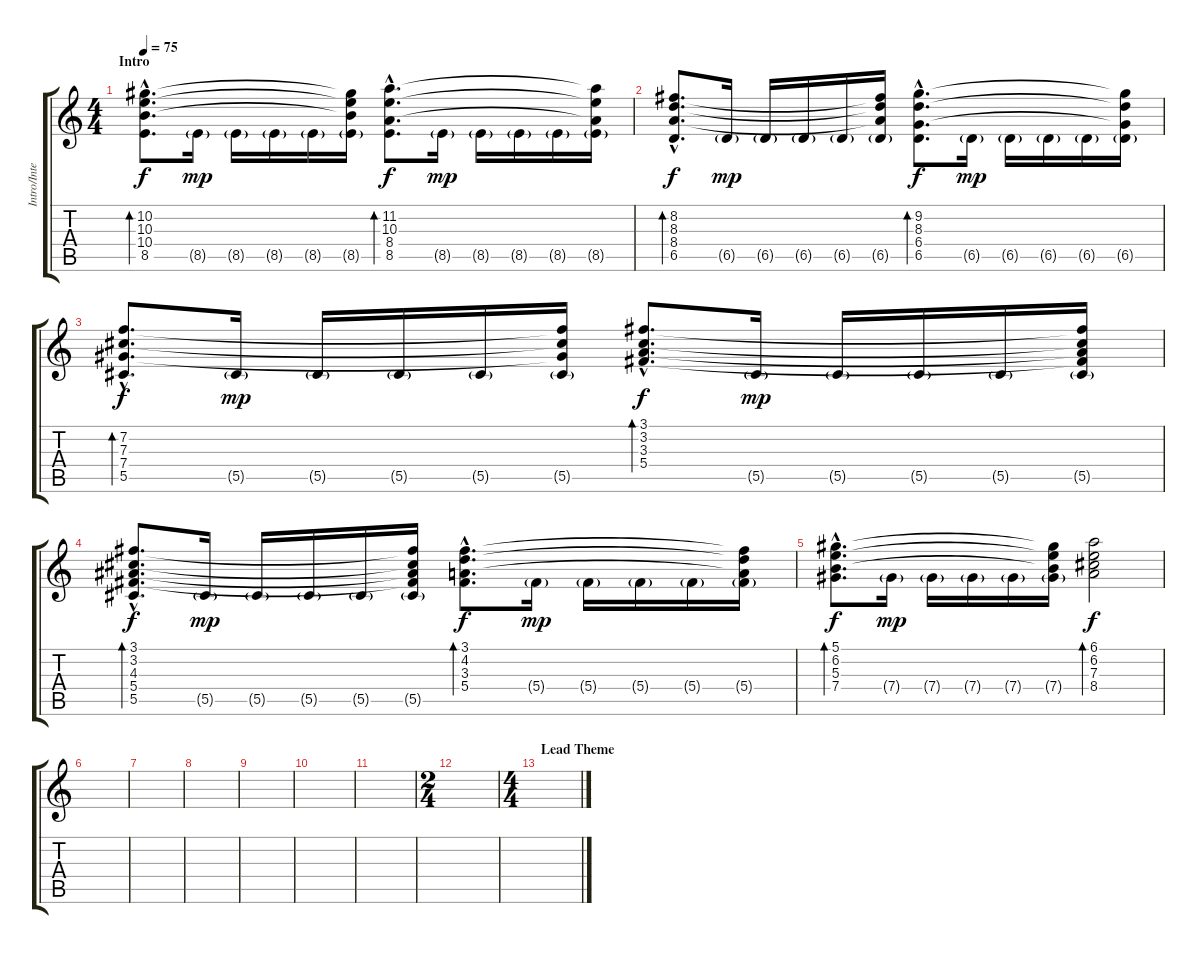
\track ("Intro/Interlude" "Intro/Inte") {instrument acousticguitarnylon}
\staff {score tabs}
\tuning (Eb4 Bb3 Gb3 Db3 Ab2 Eb2) {hide}
\ts (4 4)
\section ("" "Intro")
\tempo 75
\clef g2
\ks c
(10.2{hac} 10.3{hac} 10.4{hac} 8.5{hac}).8{d bd 240 dy f instrument acousticguitarnylon} 8.5{g}.16{dy mp} 8.5{g}.16 8.5{g}.16 8.5{g}.16 (10.2{t} 10.3{t} 10.4{t} 8.5{g}).16 (11.2{hac} 10.3{hac} 8.4{hac} 8.5{hac}).8{d bd 240 dy f} 8.5{g}.16{dy mp} 8.5{g}.16 8.5{g}.16 8.5{g}.16 (11.2{t} 10.3{t} 8.4{t} 8.5{g}).16 |
(8.2{hac} 8.3{hac} 8.4{hac} 6.5{hac}).8{d bd 240 dy f} 6.5{g}.16{dy mp} 6.5{g}.16 6.5{g}.16 6.5{g}.16 (8.2{t} 8.3{t} 8.4{t} 6.5{g}).16 (9.2{hac} 8.3{hac} 6.4{hac} 6.5{hac}).8{d bd 240 dy f} 6.5{g}.16{dy mp} 6.5{g}.16 6.5{g}.16 6.5{g}.16 (9.2{t} 8.3{t} 6.4{t} 6.5{g}).16 |
(7.2{hac} 7.3{hac} 7.4{hac} 5.5{hac}).8{d bd 240 dy f} 5.5{g}.16{dy mp} 5.5{g}.16 5.5{g}.16 5.5{g}.16 (7.2{t} 7.3{t} 7.4{t} 5.5{g}).16 (3.1{hac} 3.2{hac} 3.3{hac} 5.4{hac}).8{d bd 240 dy f} 5.5{g}.16{dy mp} 5.5{g}.16 5.5{g}.16 5.5{g}.16 (3.1{t} 3.2{t} 3.3{t} 5.4{t} 5.5{g}).16 |
(3.1{hac} 3.2{hac} 4.3{hac} 5.4{hac} 5.5{hac}).8{d bd 240 dy f} 5.5{g}.16{dy mp} 5.5{g}.16 5.5{g}.16 5.5{g}.16 (3.1{t} 3.2{t} 4.3{t} 5.4{t} 5.5{g}).16 (3.1{hac} 4.2{hac} 3.3{hac} 5.4{hac}).8{d bd 240 dy f} 5.4{g}.16{dy mp} 5.4{g}.16 5.4{g}.16 5.4{g}.16 (3.1{t} 4.2{t} 3.3{t} 5.4{g}).16 |
(5.1{hac} 6.2{hac} 5.3{hac} 7.4{hac}).8{d bd 240 dy f} 7.4{g}.16{dy mp} 7.4{g}.16 7.4{g}.16 7.4{g}.16 (5.1{t} 6.2{t} 5.3{t} 7.4{g}).16 (6.1 6.2 7.3 8.4).2{bd 240 dy f} |
|
|
|
|
|
|
\ts (2 4)
|
\ts (4 4)
\section ("" "Lead Theme")
